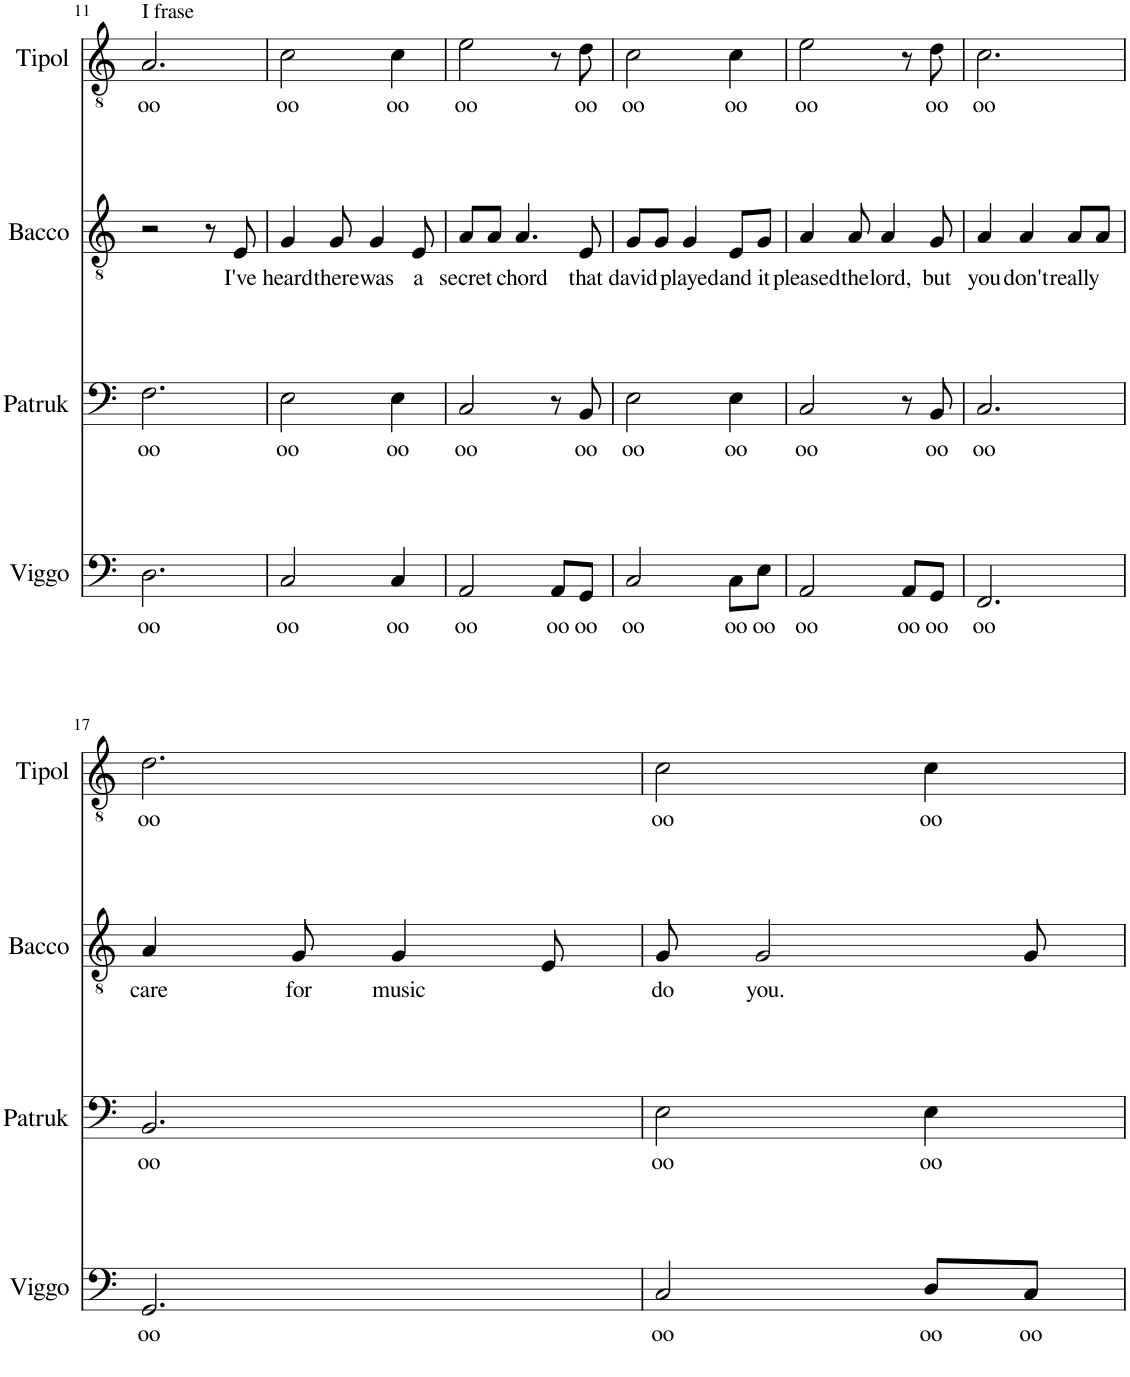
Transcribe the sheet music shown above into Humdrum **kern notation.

**kern	**text	**kern	**text	**kern	**text	**kern	**text
*part4	*part4	*part3	*part3	*part2	*part2	*part1	*part1
*staff4	*staff4	*staff3	*staff3	*staff2	*staff2	*staff1	*staff1
*I"Viggo	*	*I"Patruk	*	*I"Bacco	*	*I"Tipol	*
*I'Viggo	*	*I'Patruk	*	*I'Bacco	*	*I'Tipol	*
!!LO:PB:g=z
*clefF4	*	*clefF4	*	*clefGv2	*	*clefGv2	*
*k[]	*	*k[]	*	*k[]	*	*k[]	*
*M6/8	*	*M6/8	*	*M6/8	*	*M6/8	*
=11	=11	=11	=11	=11	=11	=11	=11
!	!	!	!	!	!	!LO:TX:a:t=I frase	!
!	!LO:LY:b	!	!LO:LY:b	!	!	!	!LO:LY:b
2.D\	oo	2.F\	oo	2r	.	2.A/	oo
.	.	.	.	8r	.	.	.
!	!	!	!	!	!LO:LY:b	!	!
.	.	.	.	8E/	I've	.	.
=12	=12	=12	=12	=12	=12	=12	=12
!	!LO:LY:b	!	!LO:LY:b	!	!LO:LY:b	!	!LO:LY:b
2C/	oo	2E\	oo	4G/	heard	2c\	oo
!	!	!	!	!	!LO:LY:b	!	!
.	.	.	.	8G/	there	.	.
!	!	!	!	!	!LO:LY:b	!	!
.	.	.	.	4G/	was	.	.
!	!LO:LY:b	!	!LO:LY:b	!	!	!	!LO:LY:b
4C/	oo	4E\	oo	.	.	4c\	oo
!	!	!	!	!	!LO:LY:b	!	!
.	.	.	.	8E/	a	.	.
=13	=13	=13	=13	=13	=13	=13	=13
!	!LO:LY:b	!	!LO:LY:b	!	!LO:LY:b	!	!LO:LY:b
2AA/	oo	2C/	oo	8A/L	secret	2e\	oo
.	.	.	.	8A/J	.	.	.
!	!	!	!	!	!LO:LY:b	!	!
.	.	.	.	4.A/	chord	.	.
!	!LO:LY:b	!	!	!	!	!	!
8AA/L	oo	8r	.	.	.	8r	.
!	!LO:LY:b	!	!LO:LY:b	!	!LO:LY:b	!	!LO:LY:b
8GG/J	oo	8BB/	oo	8E/	that	8d\	oo
=14	=14	=14	=14	=14	=14	=14	=14
!	!LO:LY:b	!	!LO:LY:b	!	!LO:LY:b	!	!LO:LY:b
2C/	oo	2E\	oo	8G/L	david	2c\	oo
.	.	.	.	8G/J	.	.	.
!	!	!	!	!	!LO:LY:b	!	!
.	.	.	.	4G/	played	.	.
!	!LO:LY:b	!	!LO:LY:b	!	!LO:LY:b	!	!LO:LY:b
8C\L	oo	4E\	oo	8E/L	and	4c\	oo
!	!LO:LY:b	!	!	!	!LO:LY:b	!	!
8E\J	oo	.	.	8G/J	it	.	.
=15	=15	=15	=15	=15	=15	=15	=15
!	!LO:LY:b	!	!LO:LY:b	!	!LO:LY:b	!	!LO:LY:b
2AA/	oo	2C/	oo	4A/	pleased	2e\	oo
!	!	!	!	!	!LO:LY:b	!	!
.	.	.	.	8A/	the	.	.
!	!	!	!	!	!LO:LY:b	!	!
.	.	.	.	4A/	lord,	.	.
!	!LO:LY:b	!	!	!	!	!	!
8AA/L	oo	8r	.	.	.	8r	.
!	!LO:LY:b	!	!LO:LY:b	!	!LO:LY:b	!	!LO:LY:b
8GG/J	oo	8BB/	oo	8G/	but	8d\	oo
=16	=16	=16	=16	=16	=16	=16	=16
!	!LO:LY:b	!	!LO:LY:b	!	!LO:LY:b	!	!LO:LY:b
2.FF/	oo	2.C/	oo	4A/	you	2.c\	oo
!	!	!	!	!	!LO:LY:b	!	!
.	.	.	.	4A/	don't	.	.
!	!	!	!	!	!LO:LY:b	!	!
.	.	.	.	8A/L	really	.	.
.	.	.	.	8A/J	.	.	.
!!LO:LB:g=z
=17	=17	=17	=17	=17	=17	=17	=17
!	!LO:LY:b	!	!LO:LY:b	!	!LO:LY:b	!	!LO:LY:b
2.GG/	oo	2.BB/	oo	4A/	care	2.d\	oo
!	!	!	!	!	!LO:LY:b	!	!
.	.	.	.	8G/	for	.	.
!	!	!	!	!	!LO:LY:b	!	!
.	.	.	.	4G/	music	.	.
.	.	.	.	8E/	.	.	.
=18	=18	=18	=18	=18	=18	=18	=18
!	!LO:LY:b	!	!LO:LY:b	!	!LO:LY:b	!	!LO:LY:b
2C/	oo	2E\	oo	8G/	do	2c\	oo
!	!	!	!	!	!LO:LY:b	!	!
.	.	.	.	2G/	you.	.	.
!	!LO:LY:b	!	!LO:LY:b	!	!	!	!LO:LY:b
8D/L	oo	4E\	oo	.	.	4c\	oo
!	!LO:LY:b	!	!	!	!	!	!
8C/J	oo	.	.	8G/	.	.	.
=	=	=	=	=	=	=	=
*-	*-	*-	*-	*-	*-	*-	*-
